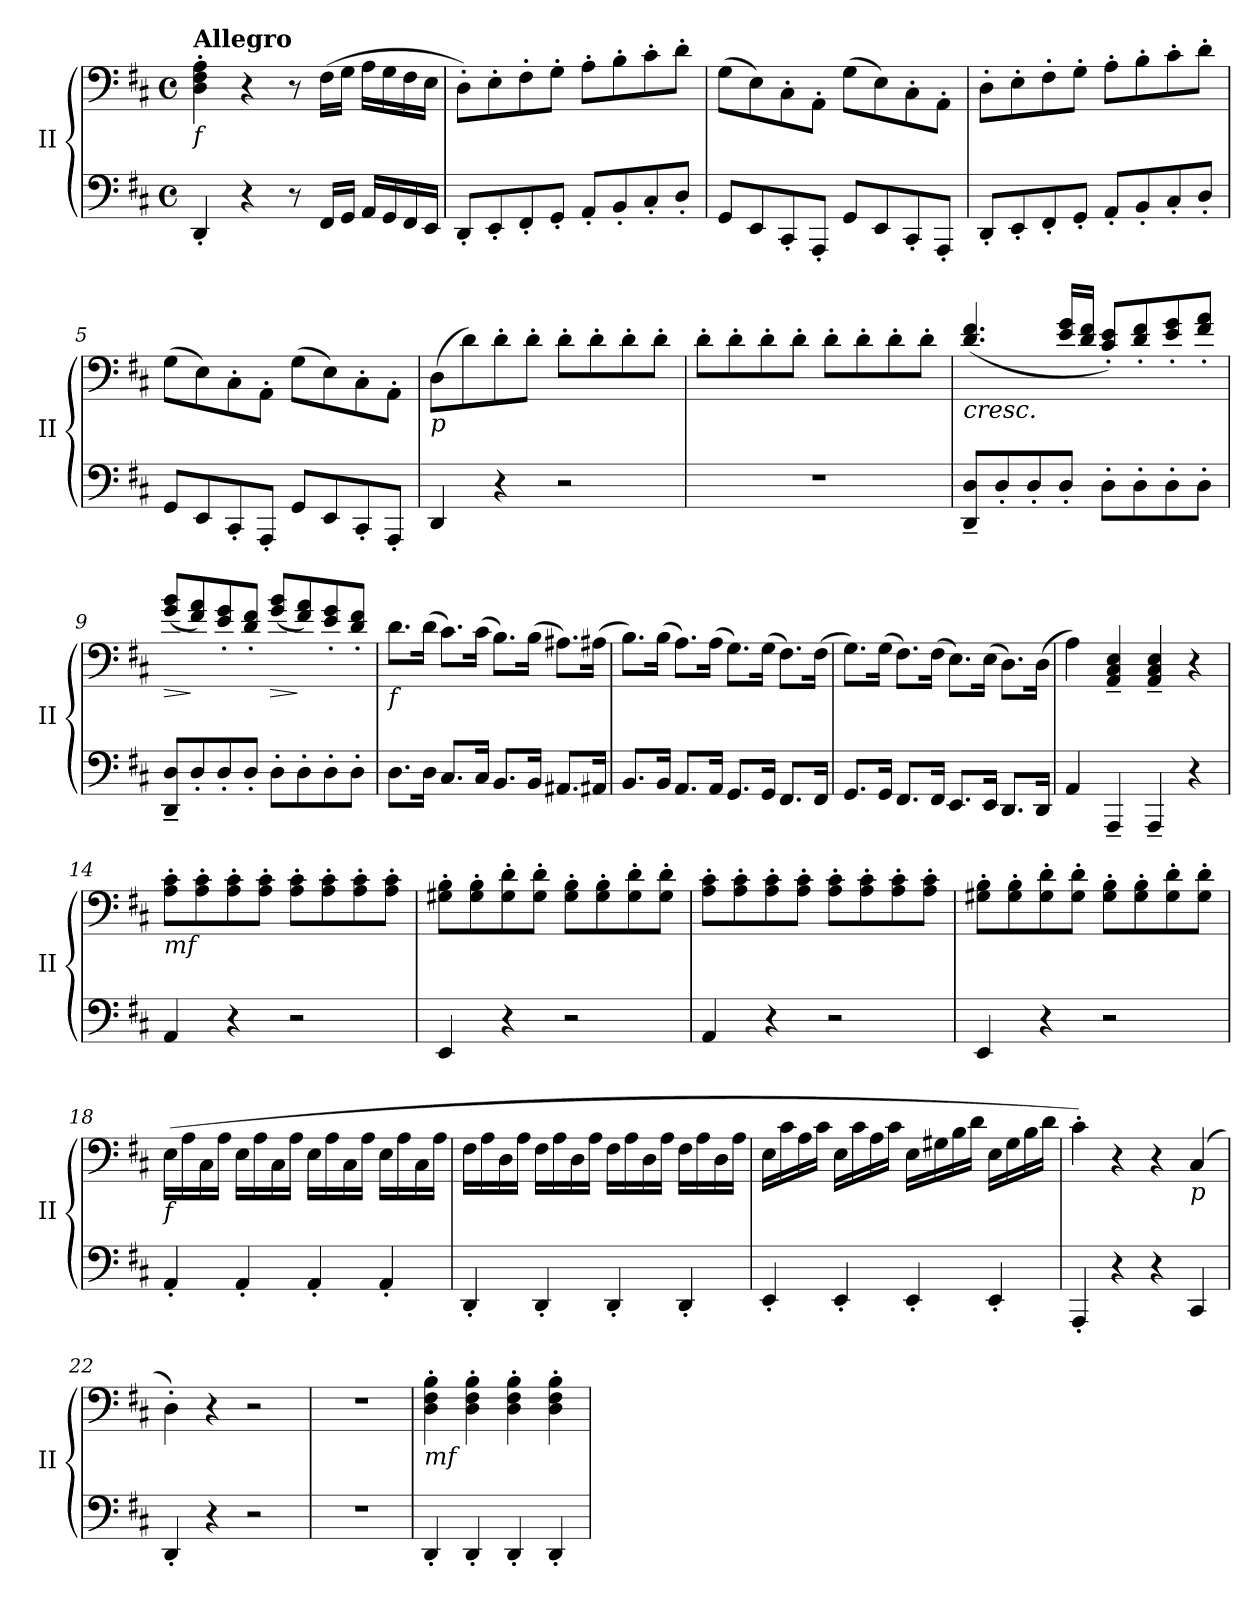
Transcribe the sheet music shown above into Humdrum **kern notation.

**kern	**kern	**dynam
*part1	*part1	*part1
*staff2	*staff1	*staff1/2
*I"II	*	*
*I'II	*	*
*clefF4	*clefF4	*
*k[f#c#]	*k[f#c#]	*
*M4/4	*M4/4	*
*met(c)	*met(c)	*
=1	=1	=1
!	!LO:TX:a:B:t=Allegro	!
!	!LO:TX:b:i:t=f	!
4DD'/	4D\' 4F#\' 4A\'	.
4r	4r	.
8r	8r	.
16FF#/LL	(>16F#\LL	.
16GG/JJ	16G\JJ	.
16AA/LL	16A\LL	.
16GG/	16G\	.
16FF#/	16F#\	.
16EE/JJ	16E\JJ	.
=2	=2	=2
8DD'/L	8D'\L)	.
8EE'/	8E'\	.
8FF#'/	8F#'\	.
8GG'/J	8G'\J	.
8AA'/L	8A'\L	.
8BB'/	8B'\	.
8C#'/	8c#'\	.
8D'/J	8d'\J	.
=3	=3	=3
8GG/L	(>8G\L	.
8EE/	8E\)	.
8CC#'/	8C#'\	.
8AAA'/J	8AA'\J	.
8GG/L	(>8G\L	.
8EE/	8E\)	.
8CC#'/	8C#'\	.
8AAA'/J	8AA'\J	.
=4	=4	=4
8DD'/L	8D'\L	.
8EE'/	8E'\	.
8FF#'/	8F#'\	.
8GG'/J	8G'\J	.
8AA'/L	8A'\L	.
8BB'/	8B'\	.
8C#'/	8c#'\	.
8D'/J	8d'\J	.
!!LO:LB:g=z
=5	=5	=5
8GG/L	(>8G\L	.
8EE/	8E\)	.
8CC#'/	8C#'\	.
8AAA'/J	8AA'\J	.
8GG/L	(>8G\L	.
8EE/	8E\)	.
8CC#'/	8C#'\	.
8AAA'/J	8AA'\J	.
=6	=6	=6
!	!LO:TX:b:i:t=p	!
4DD/	(>8D\L	.
.	8d\)	.
4r	8d'\	.
.	8d'\J	.
2r	8d'\L	.
.	8d'\	.
.	8d'\	.
.	8d'\J	.
=7	=7	=7
1r	8d'\L	.
.	8d'\	.
.	8d'\	.
.	8d'\J	.
.	8d'\L	.
.	8d'\	.
.	8d'\	.
.	8d'\J	.
=8	=8	=8
!	!LO:TX:b:i:t=cresc.	!
8DD/~ 8D/~L	(<4.d/ 4.f#/	.
8D'/	.	.
8D'/	.	.
8D'/J	16e/ 16g/LL	.
.	16d/ 16f#/JJ	.
8D'\L	8c#/' 8e/'L)	.
8D'\	8d/' 8f#/'	.
8D'\	8e/' 8g/'	.
8D'\J	8f#/' 8a/'J	.
!!LO:LB:g=z
=9	=9	=9
!	!	!LO:HP:b
8DD/~ 8D/~L	(<8g/ 8b/L	>
8D'/	8f#/ 8a/)	]
8D'/	8e/' 8g/'	.
8D'/J	8d/' 8f#/'J	.
!	!	!LO:HP:b
8D'\L	(<8g/ 8b/L	>
8D'\	8f#/ 8a/)	]
8D'\	8e/' 8g/'	.
8D'\J	8d/' 8f#/'J	.
=10	=10	=10
!	!LO:TX:b:i:t=f	!
8.D\L	8.d\L	.
16D\Jk	(>16d\Jk	.
8.C#/L	8.c#\L)	.
16C#/Jk	(>16c#\Jk	.
8.BB/L	8.B\L)	.
16BB/Jk	(>16B\Jk	.
8.AA#X/L	8.A#X\L)	.
16AA#X/Jk	(>16A#X\Jk	.
=11	=11	=11
8.BB/L	8.B\L)	.
16BB/Jk	(>16B\Jk	.
8.AA/L	8.A\L)	.
16AA/Jk	(>16A\Jk	.
8.GG/L	8.G\L)	.
16GG/Jk	(>16G\Jk	.
8.FF#/L	8.F#\L)	.
16FF#/Jk	(>16F#\Jk	.
=12	=12	=12
8.GG/L	8.G\L)	.
16GG/Jk	(>16G\Jk	.
8.FF#/L	8.F#\L)	.
16FF#/Jk	(>16F#\Jk	.
8.EE/L	8.E\L)	.
16EE/Jk	(>16E\Jk	.
8.DD/L	8.D\L)	.
16DD/Jk	(>16D\Jk	.
!!LO:LB:g=z
=13	=13	=13
4AA/	4A\)	.
4AAA~/	4AA/~ 4C#/~ 4E/~	.
4AAA~/	4AA/~ 4C#/~ 4E/~	.
4r	4r	.
=14	=14	=14
!	!LO:TX:b:i:t=mf	!
4AA/	8A\' 8c#\'L	.
.	8A\' 8c#\'	.
4r	8A\' 8c#\'	.
.	8A\' 8c#\'J	.
2r	8A\' 8c#\'L	.
.	8A\' 8c#\'	.
.	8A\' 8c#\'	.
.	8A\' 8c#\'J	.
=15	=15	=15
4EE/	8G#X\' 8B\'L	.
.	8G#\' 8B\'	.
4r	8G#\' 8d\'	.
.	8G#\' 8d\'J	.
2r	8G#\' 8B\'L	.
.	8G#\' 8B\'	.
.	8G#\' 8d\'	.
.	8G#\' 8d\'J	.
=16	=16	=16
4AA/	8A\' 8c#\'L	.
.	8A\' 8c#\'	.
4r	8A\' 8c#\'	.
.	8A\' 8c#\'J	.
2r	8A\' 8c#\'L	.
.	8A\' 8c#\'	.
.	8A\' 8c#\'	.
.	8A\' 8c#\'J	.
!!LO:LB:g=z
=17	=17	=17
4EE/	8G#X\' 8B\'L	.
.	8G#\' 8B\'	.
4r	8G#\' 8d\'	.
.	8G#\' 8d\'J	.
2r	8G#\' 8B\'L	.
.	8G#\' 8B\'	.
.	8G#\' 8d\'	.
.	8G#\' 8d\'J	.
=18	=18	=18
!	!LO:TX:b:i:t=f	!
4AA'/	(>16E\LL	.
.	16A\	.
.	16C#\	.
.	16A\JJ	.
4AA'/	16E\LL	.
.	16A\	.
.	16C#\	.
.	16A\JJ	.
4AA'/	16E\LL	.
.	16A\	.
.	16C#\	.
.	16A\JJ	.
4AA'/	16E\LL	.
.	16A\	.
.	16C#\	.
.	16A\JJ	.
=19	=19	=19
4DD'/	16F#\LL	.
.	16A\	.
.	16D\	.
.	16A\JJ	.
4DD'/	16F#\LL	.
.	16A\	.
.	16D\	.
.	16A\JJ	.
4DD'/	16F#\LL	.
.	16A\	.
.	16D\	.
.	16A\JJ	.
4DD'/	16F#\LL	.
.	16A\	.
.	16D\	.
.	16A\JJ	.
!!LO:PB:g=z
=20	=20	=20
4EE'/	16E\LL	.
.	16c#\	.
.	16A\	.
.	16c#\JJ	.
4EE'/	16E\LL	.
.	16c#\	.
.	16A\	.
.	16c#\JJ	.
4EE'/	16E\LL	.
.	16G#X\	.
.	16B\	.
.	16d\JJ	.
4EE'/	16E\LL	.
.	16G#\	.
.	16B\	.
.	16d\JJ	.
=21	=21	=21
4AAA'/	4c#'\)	.
4r	4r	.
4r	4r	.
!	!LO:TX:b:i:t=p	!
4CC#/	(<4C#/	.
=22	=22	=22
4DD'/	4D'\)	.
4r	4r	.
2r	2r	.
=23	=23	=23
1r	1r	.
=24	=24	=24
!	!LO:TX:b:i:t=mf	!
4DD'/	4D\' 4F#\' 4B\'	.
4DD'/	4D\' 4F#\' 4B\'	.
4DD'/	4D\' 4F#\' 4B\'	.
4DD'/	4D\' 4F#\' 4B\'	.
=	=	=
*-	*-	*-
